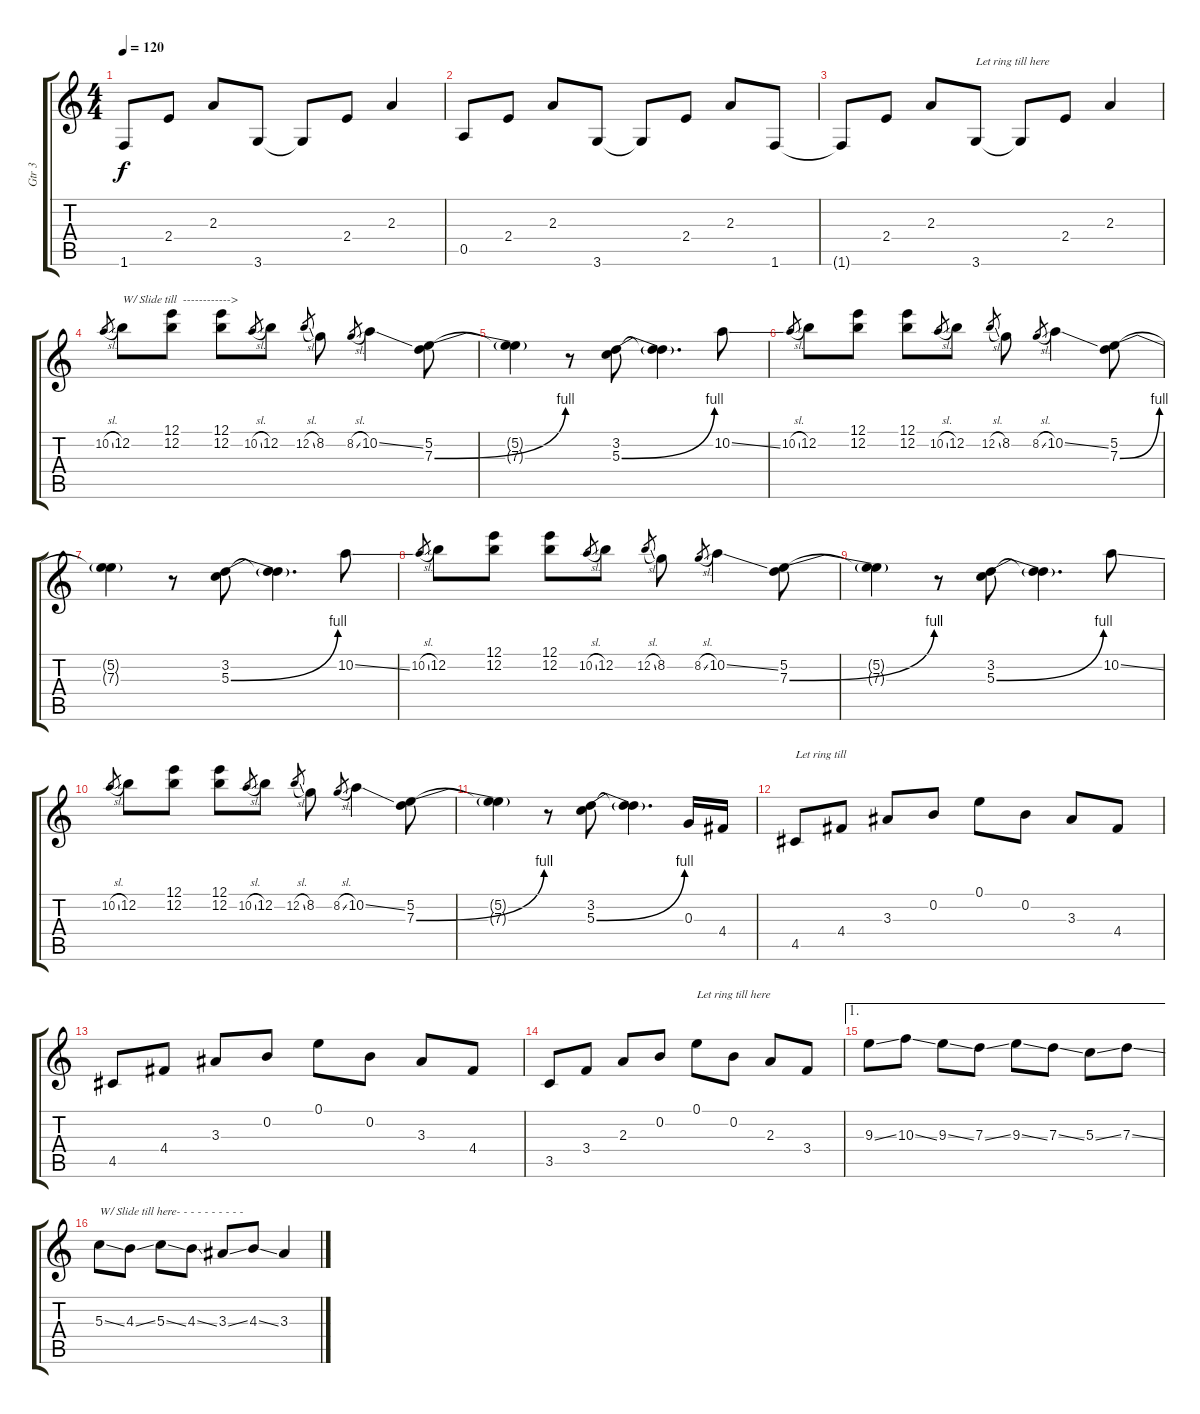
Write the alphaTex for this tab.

\track ("Gtr 3" "Gtr 3") {instrument distortionguitar}
\staff {score tabs}
\tuning (E4 B3 G3 D3 A2 E2) {hide}
\ts (4 4)
\tempo 120
\clef g2
\ks c
1.6{t}.8{dy f} 2.4.8 2.3.8 3.6.8 3.6{t}.8 2.4.8 2.3.4 |
0.5.8 2.4.8 2.3.8 3.6.8 3.6{t}.8 2.4.8 2.3.8 1.6.8 |
1.6{t}.8 2.4.8 2.3.8 3.6.8{txt "Let ring till here"} 3.6{t}.8 2.4.8 2.3.4 |
10.2{sl}.8{gr} 12.2.8{txt "W/ Slide till  ------------>"} (12.1 12.2).8 (12.1 12.2).8 10.2{sl}.8{gr} 12.2.8 12.2{sl}.8{gr} 8.2.8 8.2{sl}.8{gr} 10.2{ss}.4 (5.2 7.3{be (bend 0 0 60 4)}).8 |
(5.2{t} 7.3{t}).4 r.8 (3.2 5.3{be (bend 0 0 60 4)}).8 (3.2{t} 5.3{t}).4{d} 10.2{ss}.8 |
10.2{sl}.8{gr} 12.2.8 (12.1 12.2).8 (12.1 12.2).8 10.2{sl}.8{gr} 12.2.8 12.2{sl}.8{gr} 8.2.8 8.2{sl}.8{gr} 10.2{ss}.4 (5.2 7.3{be (bend 0 0 60 4)}).8 |
(5.2{t} 7.3{t}).4 r.8 (3.2 5.3{be (bend 0 0 60 4)}).8 (3.2{t} 5.3{t}).4{d} 10.2{ss}.8 |
10.2{sl}.8{gr} 12.2.8 (12.1 12.2).8 (12.1 12.2).8 10.2{sl}.8{gr} 12.2.8 12.2{sl}.8{gr} 8.2.8 8.2{sl}.8{gr} 10.2{ss}.4 (5.2 7.3{be (bend 0 0 60 4)}).8 |
(5.2{t} 7.3{t}).4 r.8 (3.2 5.3{be (bend 0 0 60 4)}).8 (3.2{t} 5.3{t}).4{d} 10.2{ss}.8 |
10.2{sl}.8{gr} 12.2.8 (12.1 12.2).8 (12.1 12.2).8 10.2{sl}.8{gr} 12.2.8 12.2{sl}.8{gr} 8.2.8 8.2{sl}.8{gr} 10.2{ss}.4 (5.2 7.3{be (bend 0 0 60 4)}).8 |
(5.2{t} 7.3{t}).4 r.8 (3.2 5.3{be (bend 0 0 60 4)}).8 (3.2{t} 5.3{t}).4{d} 0.3.16 4.4.16 |
4.5.8{txt "Let ring till"} 4.4.8 3.3.8 0.2.8 0.1.8 0.2.8 3.3.8 4.4.8 |
4.5.8 4.4.8 3.3.8 0.2.8 0.1.8 0.2.8 3.3.8 4.4.8 |
3.5.8 3.4.8 2.3.8 0.2.8 0.1.8{txt "Let ring till here"} 0.2.8 2.3.8 3.4.8 |
\ae 1
9.3{ss}.8 10.3{ss}.8 9.3{ss}.8 7.3{ss}.8 9.3{ss}.8 7.3{ss}.8 5.3{ss}.8 7.3{ss}.8 |
5.3{ss}.8{txt "W/ Slide till here- - - - - - - - - - "} 4.3{ss}.8 5.3{ss}.8 4.3{ss}.8 3.3{ss}.8 4.3{ss}.8 3.3.4
